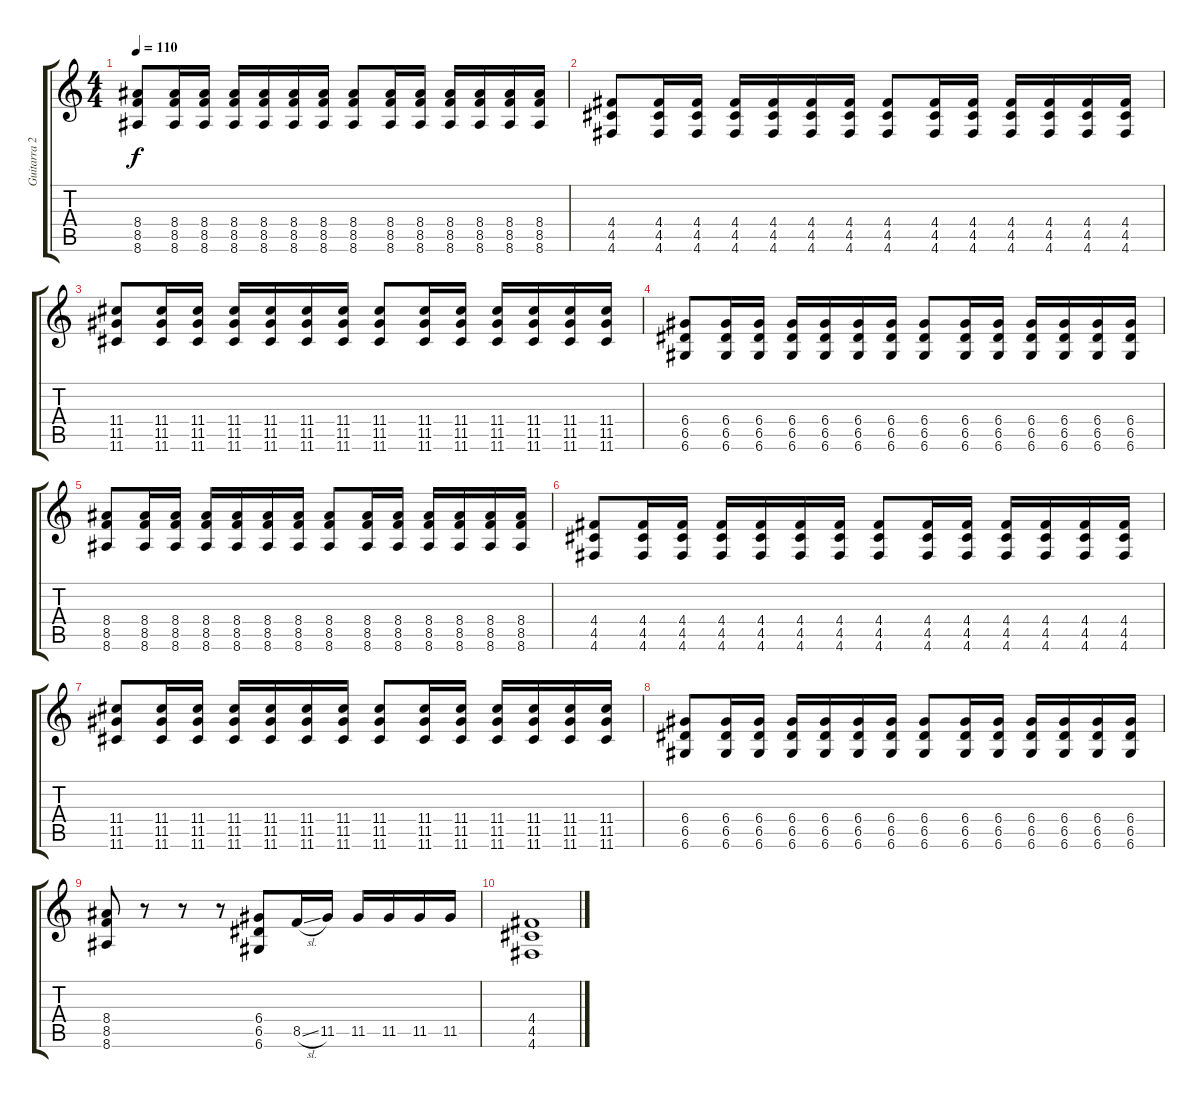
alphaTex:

\track ("Guitarra 2" "Guitarra 2") {instrument distortionguitar}
\staff {score tabs}
\tuning (E4 B3 G3 D3 A2 D2) {hide}
\ts (4 4)
\tempo 110
\clef g2
\ks c
(8.4 8.5 8.6).8{dy f} (8.4 8.5 8.6).16 (8.4 8.5 8.6).16 (8.4 8.5 8.6).16 (8.4 8.5 8.6).16 (8.4 8.5 8.6).16 (8.4 8.5 8.6).16 (8.4 8.5 8.6).8 (8.4 8.5 8.6).16 (8.4 8.5 8.6).16 (8.4 8.5 8.6).16 (8.4 8.5 8.6).16 (8.4 8.5 8.6).16 (8.4 8.5 8.6).16 |
(4.4 4.5 4.6).8 (4.4 4.5 4.6).16 (4.4 4.5 4.6).16 (4.4 4.5 4.6).16 (4.4 4.5 4.6).16 (4.4 4.5 4.6).16 (4.4 4.5 4.6).16 (4.4 4.5 4.6).8 (4.4 4.5 4.6).16 (4.4 4.5 4.6).16 (4.4 4.5 4.6).16 (4.4 4.5 4.6).16 (4.4 4.5 4.6).16 (4.4 4.5 4.6).16 |
(11.4 11.5 11.6).8 (11.4 11.5 11.6).16 (11.4 11.5 11.6).16 (11.4 11.5 11.6).16 (11.4 11.5 11.6).16 (11.4 11.5 11.6).16 (11.4 11.5 11.6).16 (11.4 11.5 11.6).8 (11.4 11.5 11.6).16 (11.4 11.5 11.6).16 (11.4 11.5 11.6).16 (11.4 11.5 11.6).16 (11.4 11.5 11.6).16 (11.4 11.5 11.6).16 |
(6.4 6.5 6.6).8 (6.4 6.5 6.6).16 (6.4 6.5 6.6).16 (6.4 6.5 6.6).16 (6.4 6.5 6.6).16 (6.4 6.5 6.6).16 (6.4 6.5 6.6).16 (6.4 6.5 6.6).8 (6.4 6.5 6.6).16 (6.4 6.5 6.6).16 (6.4 6.5 6.6).16 (6.4 6.5 6.6).16 (6.4 6.5 6.6).16 (6.4 6.5 6.6).16 |
(8.4 8.5 8.6).8 (8.4 8.5 8.6).16 (8.4 8.5 8.6).16 (8.4 8.5 8.6).16 (8.4 8.5 8.6).16 (8.4 8.5 8.6).16 (8.4 8.5 8.6).16 (8.4 8.5 8.6).8 (8.4 8.5 8.6).16 (8.4 8.5 8.6).16 (8.4 8.5 8.6).16 (8.4 8.5 8.6).16 (8.4 8.5 8.6).16 (8.4 8.5 8.6).16 |
(4.4 4.5 4.6).8 (4.4 4.5 4.6).16 (4.4 4.5 4.6).16 (4.4 4.5 4.6).16 (4.4 4.5 4.6).16 (4.4 4.5 4.6).16 (4.4 4.5 4.6).16 (4.4 4.5 4.6).8 (4.4 4.5 4.6).16 (4.4 4.5 4.6).16 (4.4 4.5 4.6).16 (4.4 4.5 4.6).16 (4.4 4.5 4.6).16 (4.4 4.5 4.6).16 |
(11.4 11.5 11.6).8 (11.4 11.5 11.6).16 (11.4 11.5 11.6).16 (11.4 11.5 11.6).16 (11.4 11.5 11.6).16 (11.4 11.5 11.6).16 (11.4 11.5 11.6).16 (11.4 11.5 11.6).8 (11.4 11.5 11.6).16 (11.4 11.5 11.6).16 (11.4 11.5 11.6).16 (11.4 11.5 11.6).16 (11.4 11.5 11.6).16 (11.4 11.5 11.6).16 |
(6.4 6.5 6.6).8 (6.4 6.5 6.6).16 (6.4 6.5 6.6).16 (6.4 6.5 6.6).16 (6.4 6.5 6.6).16 (6.4 6.5 6.6).16 (6.4 6.5 6.6).16 (6.4 6.5 6.6).8 (6.4 6.5 6.6).16 (6.4 6.5 6.6).16 (6.4 6.5 6.6).16 (6.4 6.5 6.6).16 (6.4 6.5 6.6).16 (6.4 6.5 6.6).16 |
(8.4 8.5 8.6).8 r.8 r.8 r.8 (6.4 6.5 6.6).8 8.5{sl}.16 11.5.16 11.5.16 11.5.16 11.5.16 11.5.16 |
(4.4 4.5 4.6).1
